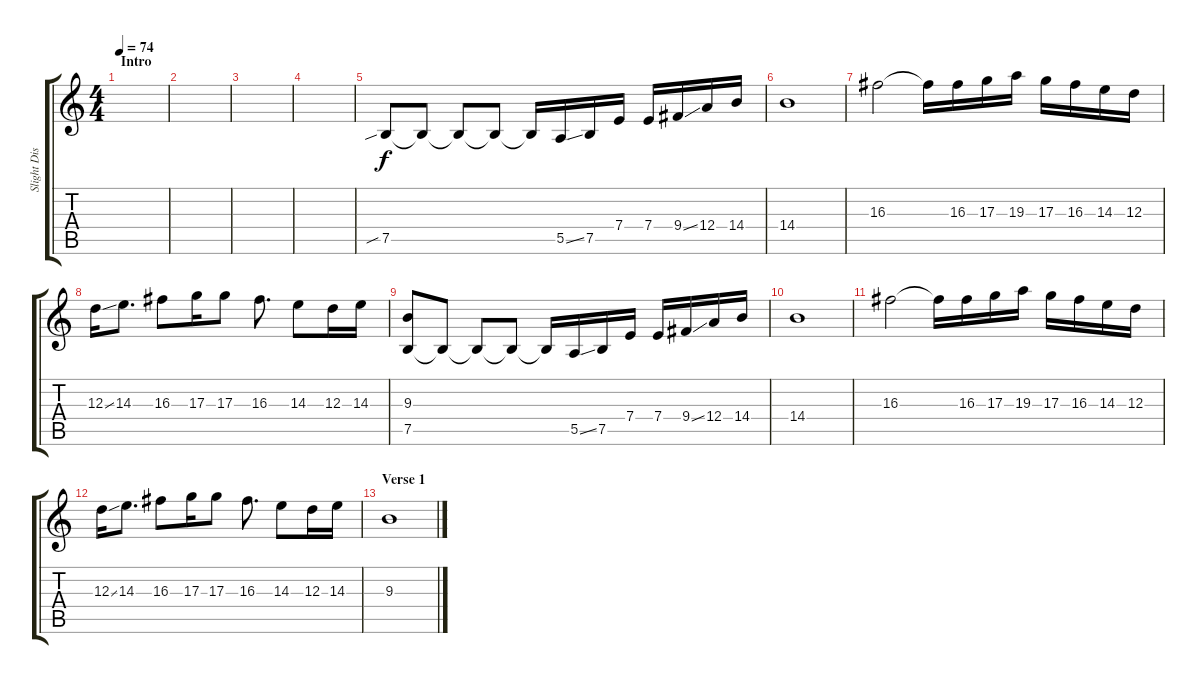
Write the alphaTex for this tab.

\track ("Slight Distortion" "Slight Dis") {instrument distortionguitar}
\staff {score tabs}
\tuning (B3 Gb3 D3 A2 E2 B1) {hide}
\ts (4 4)
\section ("" "Intro")
\tempo 74
\clef g2
\ks c
|
|
|
|
7.5{sib}.8 7.5{t}.8 7.5{t}.8 7.5{t}.8 7.5{t}.16 5.5{ss}.16 7.5.16 7.4.16 7.4.16 9.4{ss}.16 12.4.16 14.4.16 |
14.4.1 |
16.3.2 16.3{t}.16 16.3.16 17.3.16 19.3.16 17.3.16 16.3.16 14.3.16 12.3.16 |
12.3{ss}.16 14.3.8{d} 16.3.8 17.3.16 17.3.8 16.3.8{d} 14.3.8 12.3.16 14.3.16 |
(9.3 7.5).8 7.5{t}.8 7.5{t}.8 7.5{t}.8 7.5{t}.16 5.5{ss}.16 7.5.16 7.4.16 7.4.16 9.4{ss}.16 12.4.16 14.4.16 |
14.4.1 |
16.3.2 16.3{t}.16 16.3.16 17.3.16 19.3.16 17.3.16 16.3.16 14.3.16 12.3.16 |
12.3{ss}.16 14.3.8{d} 16.3.8 17.3.16 17.3.8 16.3.8{d} 14.3.8 12.3.16 14.3.16 |
\section ("" "Verse 1")
9.3.1
